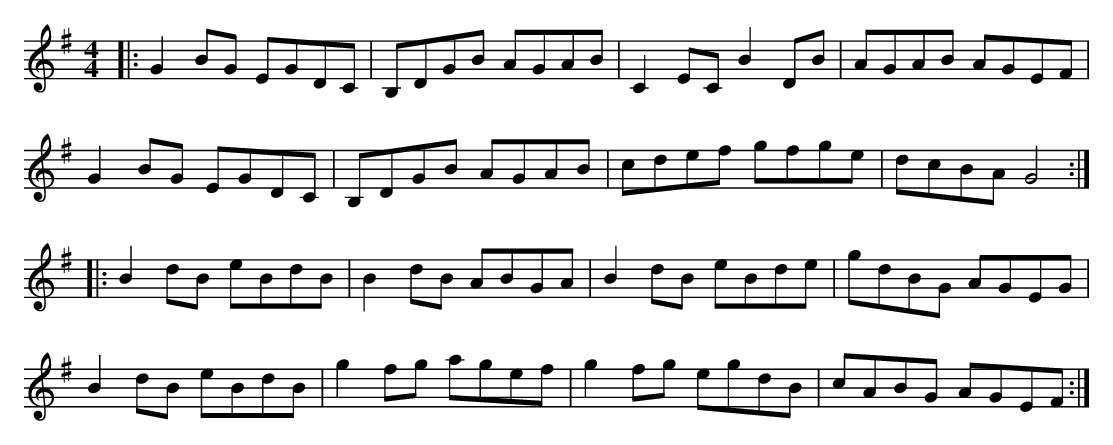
X:1
M:4/4
K:G
|:G2BG EGDC|B,DGB AGAB|C2EC B2DB|AGAB AGEF|
G2BG EGDC|B,DGB AGAB|cdef gfge|dcBA G4:|
|:B2dB eBdB|B2dB ABGA|B2dB eBde|gdBG AGEG|
B2dB eBdB|g2fg agef|g2fg egdB|cABG AGEF:|
